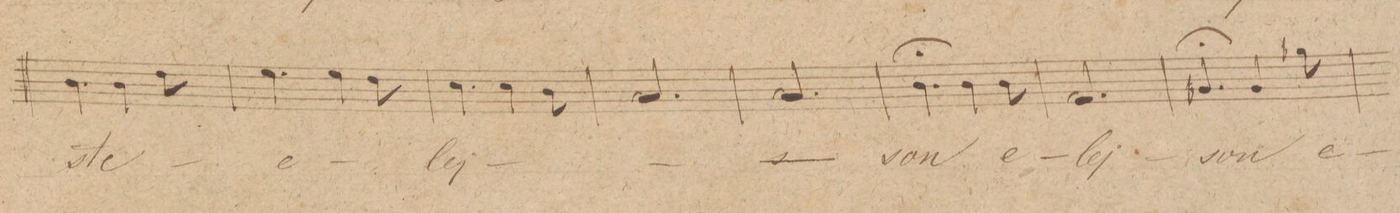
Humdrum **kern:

**kern	**text	**dynam
*I"Baſso	*	*
*clefF4	*	*
*k[]	*	*
*M6/8	*	*
4.D\	-ste	.
4D\	.	.
8F\	.	.
=72	=72	=72
4.G\	e-	.
4G\	.	.
8F\	.	.
=73	=73	=73
4.E\	-lej-	.
8E\	.	.
4D\	.	.
=74	=74	=74
2.C/	.	.
=75	=75	=75
2.C/	.	.
=76	=76	=76
4.D;\	-son	.
4D\	.	.
8D\	e-	.
=77	=77	=77
2.AA/	-lej-	.
=78	=78	=78
4.BB-X;/	-son	.
4BB-/	.	.
8B-X\	e-	.
=79	=79	=79
*-	*-	*-
